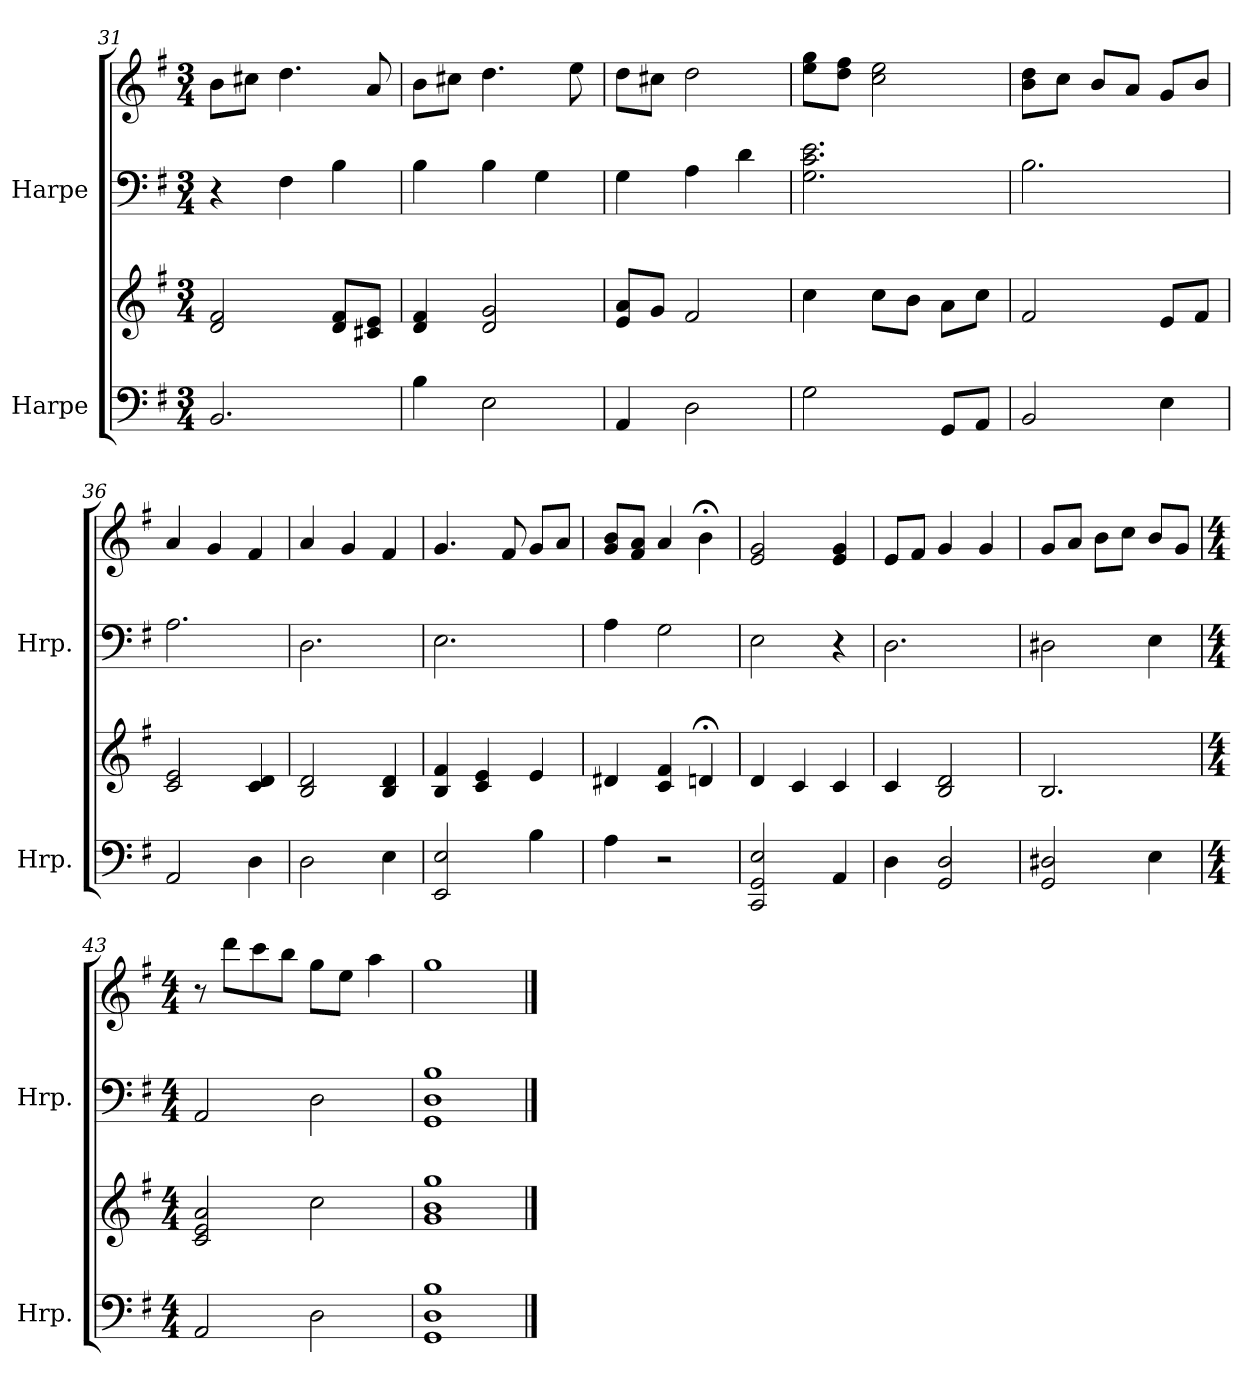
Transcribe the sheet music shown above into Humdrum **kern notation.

**kern	**kern	**kern	**kern
*part2	*part2	*part1	*part1
*staff4	*staff3	*staff2	*staff1
*I"Harpe	*	*I"Harpe	*
*I'Hrp.	*	*I'Hrp.	*
*clefF4	*clefG2	*clefF4	*clefG2
*k[f#]	*k[f#]	*k[f#]	*k[f#]
*M3/4	*M3/4	*M3/4	*M3/4
=31	=31	=31	=31
2.BB/	2d/ 2f#/	4r	8b\L
.	.	.	8cc#X\J
.	.	4F#\	4.dd\
.	8d/ 8f#/L	4B\	.
.	8c#X/ 8e/J	.	8a/
=32	=32	=32	=32
4B\	4d/ 4f#/	4B\	8b\L
.	.	.	8cc#X\J
2E\	2d/ 2g/	4B\	4.dd\
.	.	4G\	.
.	.	.	8ee\
!!LO:LB:g=z
=33	=33	=33	=33
4AA/	8e/ 8a/L	4G\	8dd\L
.	8g/J	.	8cc#X\J
2D\	2f#/	4A\	2dd\
.	.	4d\	.
=34	=34	=34	=34
2G\	4cc\	2.G\ 2.c\ 2.e\	8ee\ 8gg\L
.	.	.	8dd\ 8ff#\J
.	8cc\L	.	2cc\ 2ee\
.	8b\J	.	.
8GG/L	8a\L	.	.
8AA/J	8cc\J	.	.
=35	=35	=35	=35
2BB/	2f#/	2.B\	8b\ 8dd\L
.	.	.	8cc\J
.	.	.	8b/L
.	.	.	8a/J
4E\	8e/L	.	8g/L
.	8f#/J	.	8b/J
=36	=36	=36	=36
2AA/	2c/ 2e/	2.A\	4a/
.	.	.	4g/
4D\	4c/ 4d/	.	4f#/
=37	=37	=37	=37
2D\	2B/ 2d/	2.D\	4a/
.	.	.	4g/
4E\	4B/ 4d/	.	4f#/
=38	=38	=38	=38
2EE/ 2E/	4B/ 4f#/	2.E\	4.g/
.	4c/ 4e/	.	.
.	.	.	8f#/
4B\	4e/	.	8g/L
.	.	.	8a/J
=39	=39	=39	=39
4A\	4d#X/	4A\	8g/ 8b/L
.	.	.	8f#/ 8a/J
2r	4c/ 4f#/	2G\	4a/
.	4dn;</	.	4b;<\
!!LO:PB:g=z
=40	=40	=40	=40
2CC/ 2GG/ 2E/	4d/	2E\	2e/ 2g/
.	4c/	.	.
4AA/	4c/	4r	4e/ 4g/
=41	=41	=41	=41
4D\	4c/	2.D\	8e/L
.	.	.	8f#/J
2GG/ 2D/	2B/ 2d/	.	4g/
.	.	.	4g/
=42	=42	=42	=42
2GG/ 2D#X/	2.B/	2D#X\	8g/L
.	.	.	8a/J
.	.	.	8b\L
.	.	.	8cc\J
4E\	.	4E\	8b/L
.	.	.	8g/J
=43	=43	=43	=43
*M4/4	*M4/4	*M4/4	*M4/4
2AA/	2c/ 2e/ 2a/	2AA/	8r
.	.	.	8ddd\L
.	.	.	8ccc\
.	.	.	8bb\J
2D\	2cc\	2D\	8gg\L
.	.	.	8ee\J
.	.	.	4aa\
=44	=44	=44	=44
1GG 1D 1B	1g 1b 1gg	1GG 1D 1B	1gg
==	==	==	==
*-	*-	*-	*-
